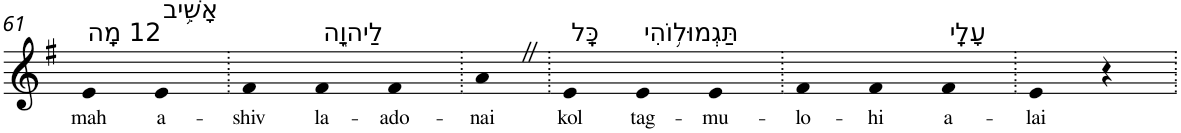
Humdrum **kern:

**kern	**text
*part1	*part1
*staff1	*staff1
*I"Piano	*
*I'Pno	*
!!LO:PB:g=z
*clefG2	*
*k[f#]	*
*G:	*
=61	=61
!LO:TX:a:t=12 מָֽה	!
!	!LO:LY:b
4e	mah
!LO:TX:a:t=אָשִׁ֥יב	!
!	!LO:LY:b
4e	a-
=62.	=62.
!	!LO:LY:b
4f#	-shiv
!LO:TX:a:t=לַיהוָ֑ה	!
!	!LO:LY:b
4f#	la-
!	!LO:LY:b
4f#	-ado-
=63.	=63.
!	!LO:LY:b
4aZ	-nai
=64.	=64.
!LO:TX:a:t=כָּֽל	!
!	!LO:LY:b
4e	kol
!LO:TX:a:t=תַּגְמוּל֥וֹהִי	!
!	!LO:LY:b
4e	tag-
!	!LO:LY:b
4e	-mu-
=65.	=65.
!	!LO:LY:b
4f#	-lo-
!	!LO:LY:b
4f#	-hi
!LO:TX:a:t=עָלָֽי	!
!	!LO:LY:b
4f#	a-
=66.	=66.
!	!LO:LY:b
4e	-lai
4r	.
=.	=.
*-	*-
